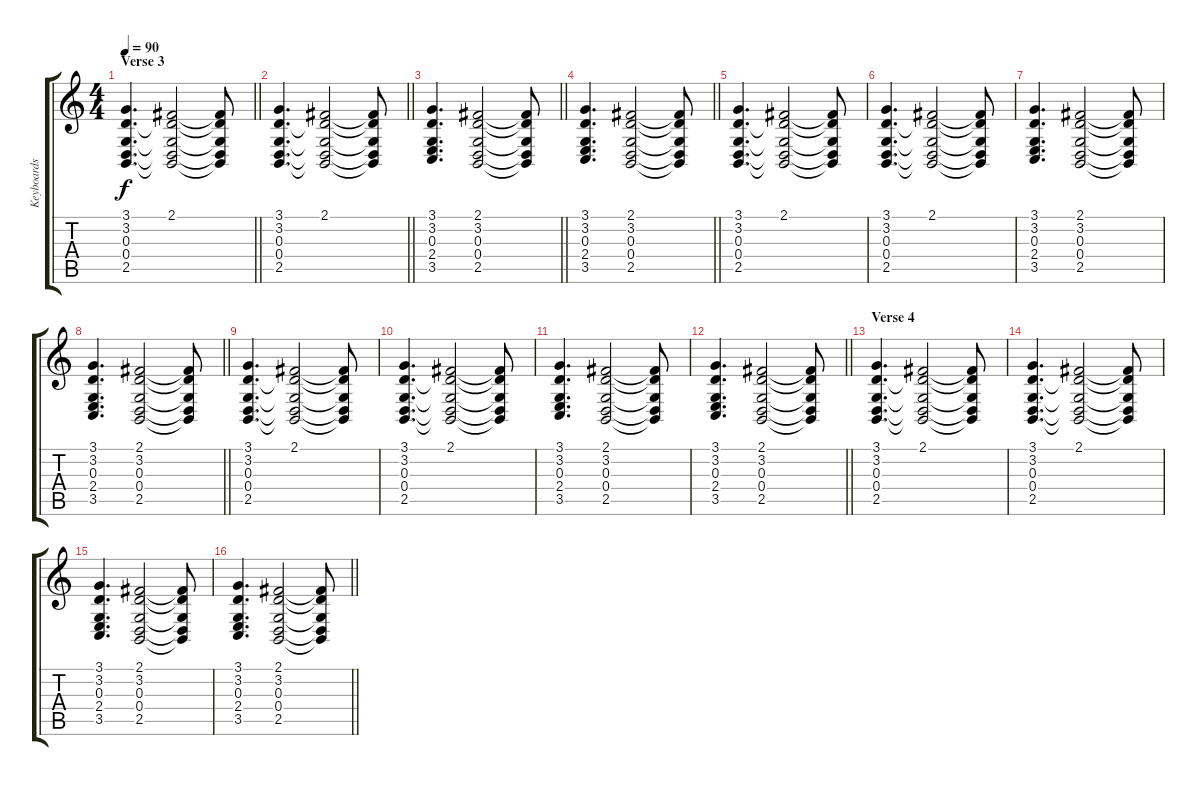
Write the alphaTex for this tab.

\track ("Keyboards" "Keyboards") {instrument synthstrings1}
\staff {score tabs}
\tuning (E4 B3 G3 D3 A2 E2) {hide}
\ts (4 4)
\section ("" "Verse 3")
\tempo 90
\clef g2
\barLineRight lightlight
\ks c
(3.1 3.2 0.3 0.4 2.5).4{d dy f volume 8} (2.1 3.2{t} 0.3{t} 0.4{t} 2.5{t}).2 (2.1{t} 3.2{t} 0.3{t} 0.4{t} 2.5{t}).8 |
\barLineRight lightlight
(3.1 3.2 0.3 0.4 2.5).4{d} (2.1 3.2{t} 0.3{t} 0.4{t} 2.5{t}).2 (2.1{t} 3.2{t} 0.3{t} 0.4{t} 2.5{t}).8 |
\barLineRight lightlight
(3.1 3.2 0.3 2.4 3.5).4{d} (2.1 3.2 0.3 0.4 2.5).2 (2.1{t} 3.2{t} 0.3{t} 0.4{t} 2.5{t}).8 |
\barLineRight lightlight
(3.1 3.2 0.3 2.4 3.5).4{d} (2.1 3.2 0.3 0.4 2.5).2 (2.1{t} 3.2{t} 0.3{t} 0.4{t} 2.5{t}).8 |
(3.1 3.2 0.3 0.4 2.5).4{d} (2.1 3.2{t} 0.3{t} 0.4{t} 2.5{t}).2 (2.1{t} 3.2{t} 0.3{t} 0.4{t} 2.5{t}).8 |
(3.1 3.2 0.3 0.4 2.5).4{d} (2.1 3.2{t} 0.3{t} 0.4{t} 2.5{t}).2 (2.1{t} 3.2{t} 0.3{t} 0.4{t} 2.5{t}).8 |
(3.1 3.2 0.3 2.4 3.5).4{d} (2.1 3.2 0.3 0.4 2.5).2 (2.1{t} 3.2{t} 0.3{t} 0.4{t} 2.5{t}).8 |
\barLineRight lightlight
(3.1 3.2 0.3 2.4 3.5).4{d} (2.1 3.2 0.3 0.4 2.5).2 (2.1{t} 3.2{t} 0.3{t} 0.4{t} 2.5{t}).8 |
(3.1 3.2 0.3 0.4 2.5).4{d} (2.1 3.2{t} 0.3{t} 0.4{t} 2.5{t}).2 (2.1{t} 3.2{t} 0.3{t} 0.4{t} 2.5{t}).8 |
(3.1 3.2 0.3 0.4 2.5).4{d} (2.1 3.2{t} 0.3{t} 0.4{t} 2.5{t}).2 (2.1{t} 3.2{t} 0.3{t} 0.4{t} 2.5{t}).8 |
(3.1 3.2 0.3 2.4 3.5).4{d} (2.1 3.2 0.3 0.4 2.5).2 (2.1{t} 3.2{t} 0.3{t} 0.4{t} 2.5{t}).8 |
\barLineRight lightlight
(3.1 3.2 0.3 2.4 3.5).4{d} (2.1 3.2 0.3 0.4 2.5).2 (2.1{t} 3.2{t} 0.3{t} 0.4{t} 2.5{t}).8 |
\section ("" "Verse 4")
(3.1 3.2 0.3 0.4 2.5).4{d} (2.1 3.2{t} 0.3{t} 0.4{t} 2.5{t}).2 (2.1{t} 3.2{t} 0.3{t} 0.4{t} 2.5{t}).8 |
(3.1 3.2 0.3 0.4 2.5).4{d} (2.1 3.2{t} 0.3{t} 0.4{t} 2.5{t}).2 (2.1{t} 3.2{t} 0.3{t} 0.4{t} 2.5{t}).8 |
(3.1 3.2 0.3 2.4 3.5).4{d} (2.1 3.2 0.3 0.4 2.5).2 (2.1{t} 3.2{t} 0.3{t} 0.4{t} 2.5{t}).8 |
\barLineRight lightlight
(3.1 3.2 0.3 2.4 3.5).4{d} (2.1 3.2 0.3 0.4 2.5).2 (2.1{t} 3.2{t} 0.3{t} 0.4{t} 2.5{t}).8
